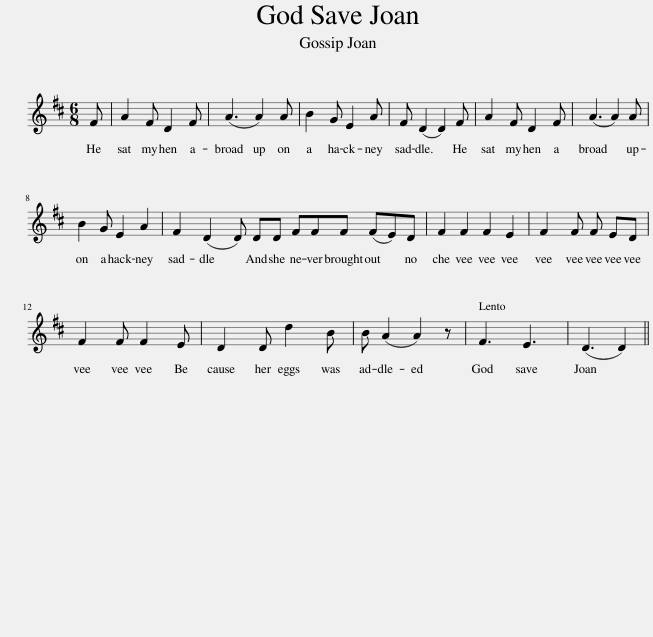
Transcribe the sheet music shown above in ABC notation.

X:1
L:1/8
M:6/8
I:linebreak $
K:D
V:1 treble
V:1
 F | A2 F D2 F | (A3 A2) A | B2 G E2 A | F (D2 D2) F | %5
 A2 F D2 F | (A3 A2) A |$ B2 G E2 A2 | F2 (D2 D) DD FFF (FE)D | F2 F2 F2 E2 | %10
 F2 F F ED |$ F2 F F2 E | D2 D d2 B | B (A2 A2) z | F3 E3 | %15
 (D3 D2) || %16
